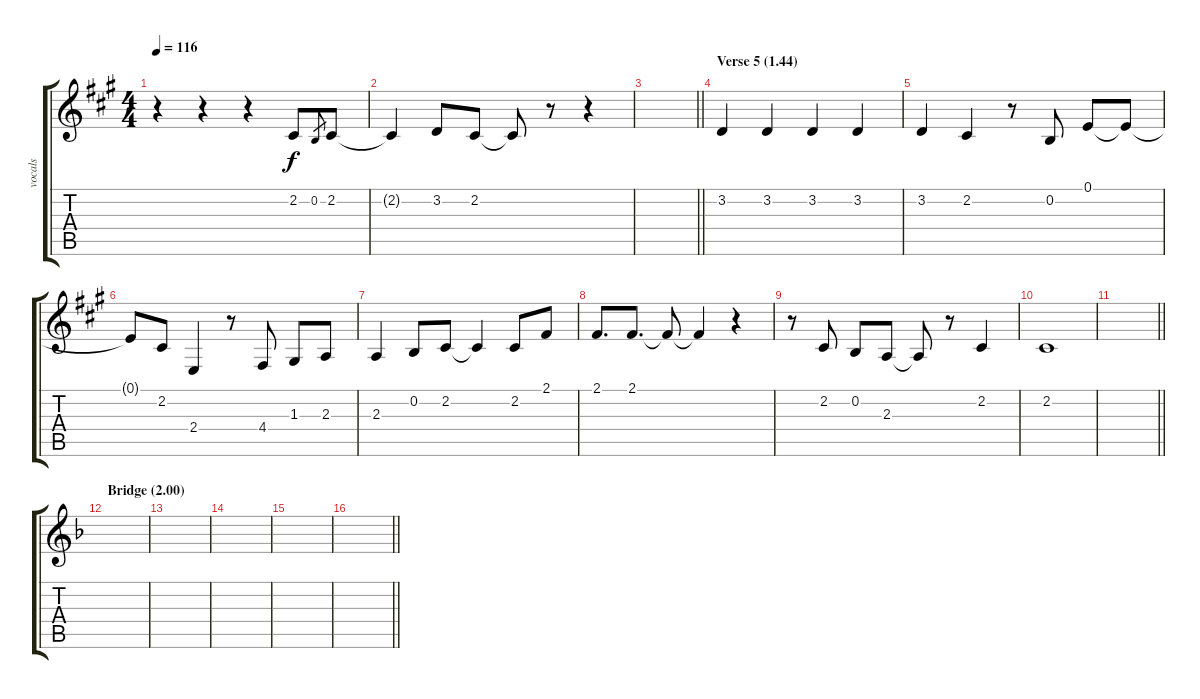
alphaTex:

\track ("vocals" "vocals") {instrument clarinet}
\staff {score tabs}
\tuning (E4 B3 G3 D3 A2 E2) {hide}
\ts (4 4)
\tempo 116
\clef g2
\ks a
r.4{dy f} r.4 r.4 2.2.8 0.2.8{gr} 2.2.8 |
2.2{t}.4 3.2.8 2.2.8 2.2{t}.8 r.8 r.4 |
\barLineRight lightlight
|
\section ("" "Verse 5 (1.44)")
3.2.4 3.2.4 3.2.4 3.2.4 |
3.2.4 2.2.4 r.8 0.2.8 0.1.8 0.1{t}.8 |
0.1{t}.8 2.2.8 2.4.4 r.8 4.4.8 1.3.8 2.3.8 |
2.3.4 0.2.8 2.2.8 2.2{t}.4 2.2.8 2.1.8 |
2.1.8{d} 2.1.8{d} 2.1{t}.8 2.1{t}.4 r.4 |
r.8 2.2.8 0.2.8 2.3.8 2.3{t}.8 r.8 2.2.4 |
2.2.1 |
\barLineRight lightlight
|
\section ("" "Bridge (2.00)")
\ks f
|
|
|
|
\barLineRight lightlight
